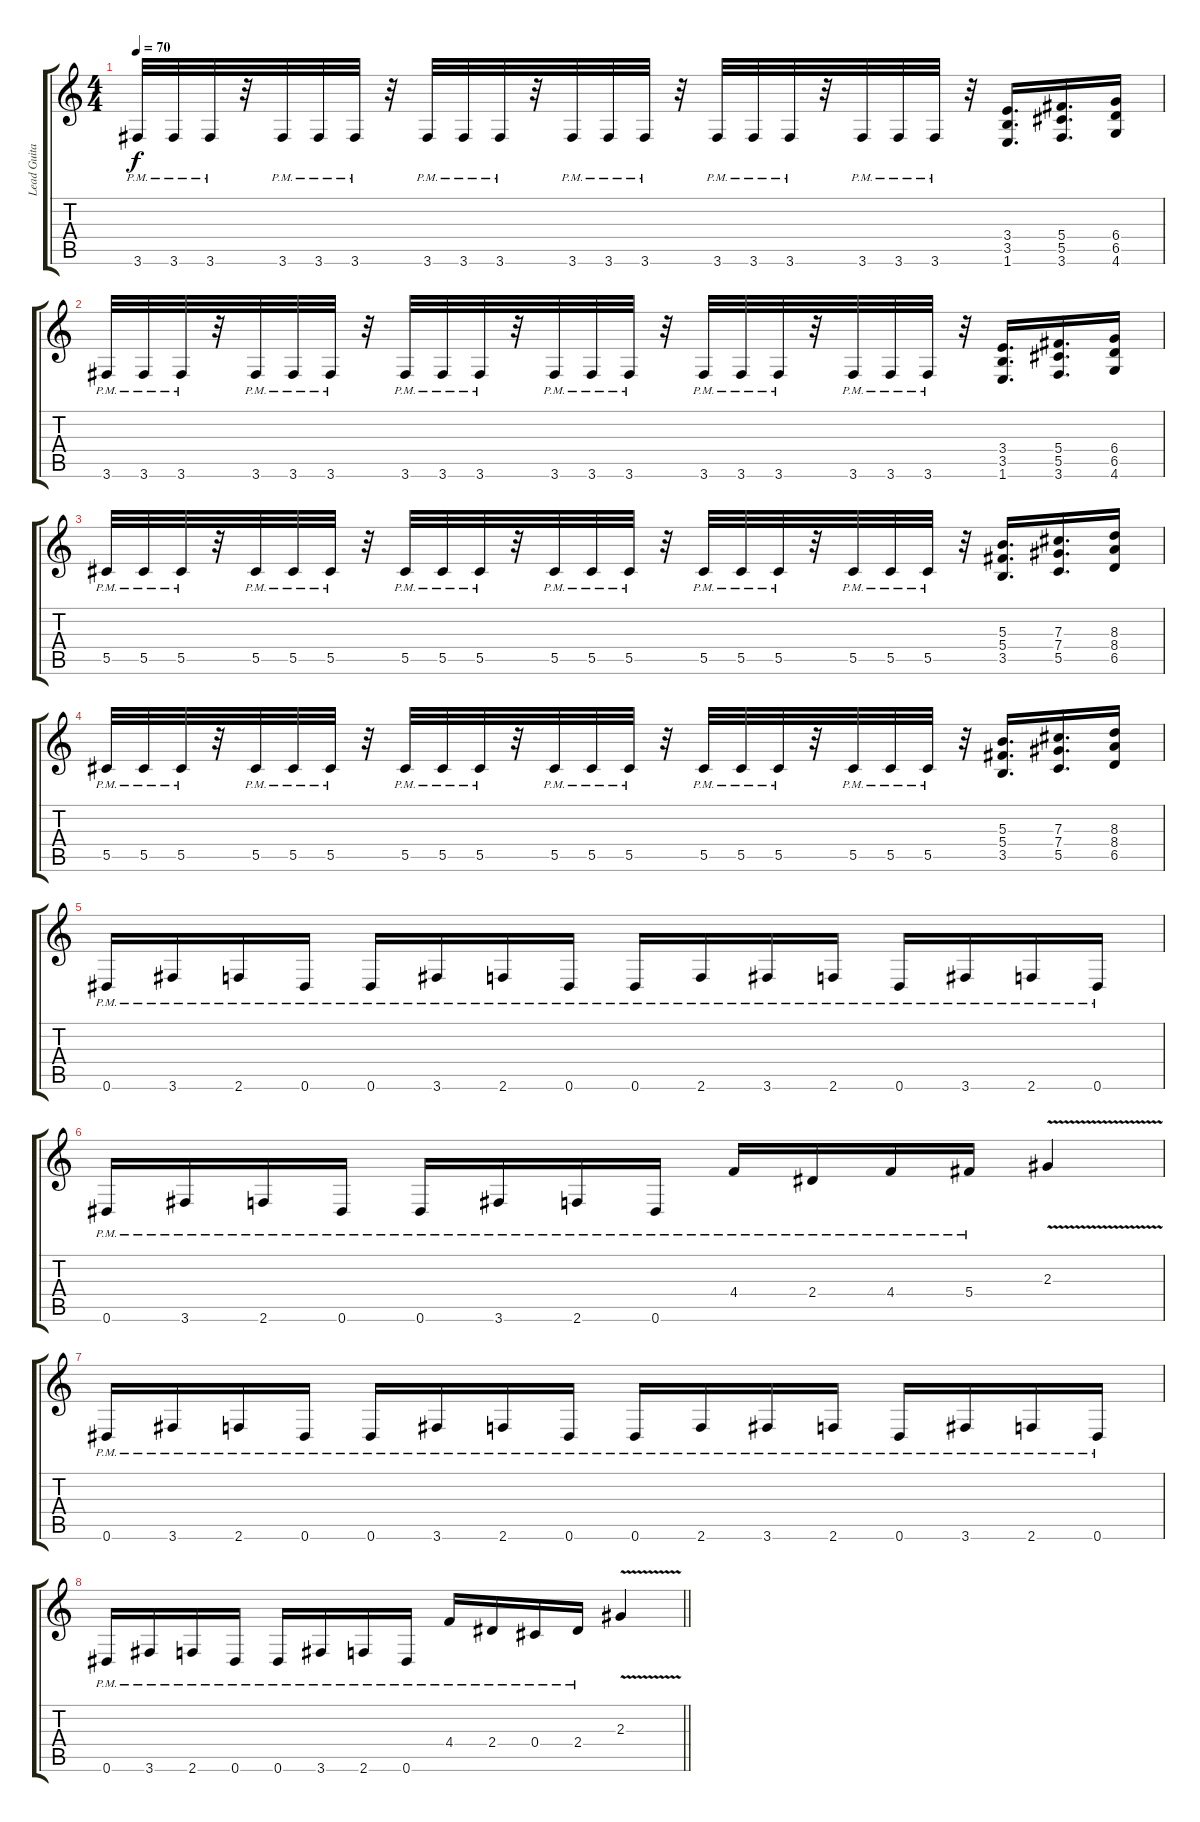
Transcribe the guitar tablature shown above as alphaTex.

\track ("Lead Guitar" "Lead Guita") {instrument distortionguitar}
\staff {score tabs}
\tuning (Eb4 Bb3 Gb3 Db3 Ab2 Eb2) {hide}
\ts (4 4)
\tempo 70
\clef g2
\ks c
3.6{pm}.32{dy f} 3.6{pm}.32 3.6{pm}.32 r.32 3.6{pm}.32 3.6{pm}.32 3.6{pm}.32 r.32 3.6{pm}.32 3.6{pm}.32 3.6{pm}.32 r.32 3.6{pm}.32 3.6{pm}.32 3.6{pm}.32 r.32 3.6{pm}.32 3.6{pm}.32 3.6{pm}.32 r.32 3.6{pm}.32 3.6{pm}.32 3.6{pm}.32 r.32 (3.4 3.5 1.6).16{d} (5.4 5.5 3.6).16{d} (6.4 6.5 4.6).16 |
3.6{pm}.32 3.6{pm}.32 3.6{pm}.32 r.32 3.6{pm}.32 3.6{pm}.32 3.6{pm}.32 r.32 3.6{pm}.32 3.6{pm}.32 3.6{pm}.32 r.32 3.6{pm}.32 3.6{pm}.32 3.6{pm}.32 r.32 3.6{pm}.32 3.6{pm}.32 3.6{pm}.32 r.32 3.6{pm}.32 3.6{pm}.32 3.6{pm}.32 r.32 (3.4 3.5 1.6).16{d} (5.4 5.5 3.6).16{d} (6.4 6.5 4.6).16 |
5.5{pm}.32 5.5{pm}.32 5.5{pm}.32 r.32 5.5{pm}.32 5.5{pm}.32 5.5{pm}.32 r.32 5.5{pm}.32 5.5{pm}.32 5.5{pm}.32 r.32 5.5{pm}.32 5.5{pm}.32 5.5{pm}.32 r.32 5.5{pm}.32 5.5{pm}.32 5.5{pm}.32 r.32 5.5{pm}.32 5.5{pm}.32 5.5{pm}.32 r.32 (5.3 5.4 3.5).16{d} (7.3 7.4 5.5).16{d} (8.3 8.4 6.5).16 |
5.5{pm}.32 5.5{pm}.32 5.5{pm}.32 r.32 5.5{pm}.32 5.5{pm}.32 5.5{pm}.32 r.32 5.5{pm}.32 5.5{pm}.32 5.5{pm}.32 r.32 5.5{pm}.32 5.5{pm}.32 5.5{pm}.32 r.32 5.5{pm}.32 5.5{pm}.32 5.5{pm}.32 r.32 5.5{pm}.32 5.5{pm}.32 5.5{pm}.32 r.32 (5.3 5.4 3.5).16{d} (7.3 7.4 5.5).16{d} (8.3 8.4 6.5).16 |
0.6{pm}.16 3.6{pm}.16 2.6{pm}.16 0.6{pm}.16 0.6{pm}.16 3.6{pm}.16 2.6{pm}.16 0.6{pm}.16 0.6{pm}.16 2.6{pm}.16 3.6{pm}.16 2.6{pm}.16 0.6{pm}.16 3.6{pm}.16 2.6{pm}.16 0.6{pm}.16 |
0.6{pm}.16 3.6{pm}.16 2.6{pm}.16 0.6{pm}.16 0.6{pm}.16 3.6{pm}.16 2.6{pm}.16 0.6{pm}.16 4.4{pm}.16 2.4{pm}.16 4.4{pm}.16 5.4{pm}.16 2.3{v}.4 |
0.6{pm}.16 3.6{pm}.16 2.6{pm}.16 0.6{pm}.16 0.6{pm}.16 3.6{pm}.16 2.6{pm}.16 0.6{pm}.16 0.6{pm}.16 2.6{pm}.16 3.6{pm}.16 2.6{pm}.16 0.6{pm}.16 3.6{pm}.16 2.6{pm}.16 0.6{pm}.16 |
\barLineRight lightlight
0.6{pm}.16 3.6{pm}.16 2.6{pm}.16 0.6{pm}.16 0.6{pm}.16 3.6{pm}.16 2.6{pm}.16 0.6{pm}.16 4.4{pm}.16 2.4{pm}.16 0.4{pm}.16 2.4{pm}.16 2.3{v}.4
